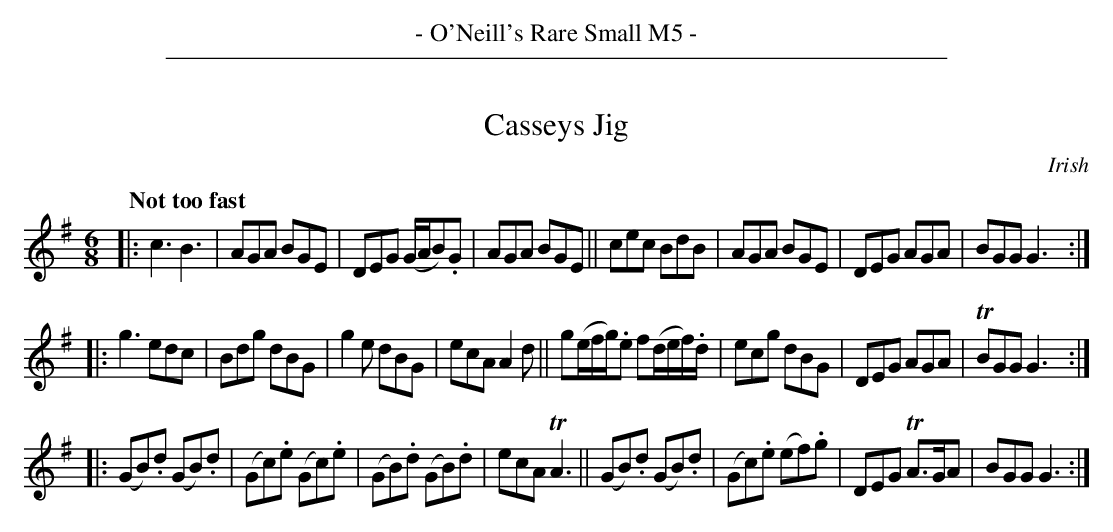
X:1
T: Casseys Jig
O: Irish
Q: "Not too fast"
M: 6/8
L: 1/8
K: G
|:\
c3 B3 | AGA BGE | DEG (G/A/B).G | AGA BGE ||\
cec BdB | AGA BGE | DEG AGA | BGG G3 ::
g3 edc | Bdg dBG | g2e dBG | ecA A2d ||\
g(e/f/g/).e f(d/e/f/).d/ | ecg dBG | DEG AGA | TBGG G3 ::
(GB).d (GB).d | (Gc).e (Gc).e | (GB).d (GB).d | ecA TA3 ||\
(GB).d (GB).d | (Gc).e (ef).g | DEG TA>GA | BGG G3 :|
